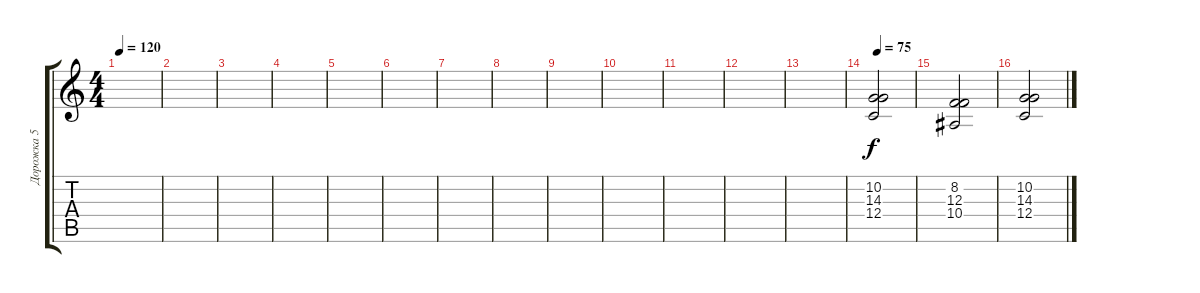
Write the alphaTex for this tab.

\track ("Дорожка 5" "Дорожка 5") {instrument synthvoice}
\staff {score tabs}
\tuning (D4 A3 F3 C3 G2 C2) {hide}
\ts (4 4)
\tempo 120
\clef g2
\ks c
|
|
|
|
|
|
|
|
|
|
|
|
|
\tempo 75
(10.2 14.3 12.4).2 |
(8.2 12.3 10.4).2 |
(10.2 14.3 12.4).2
